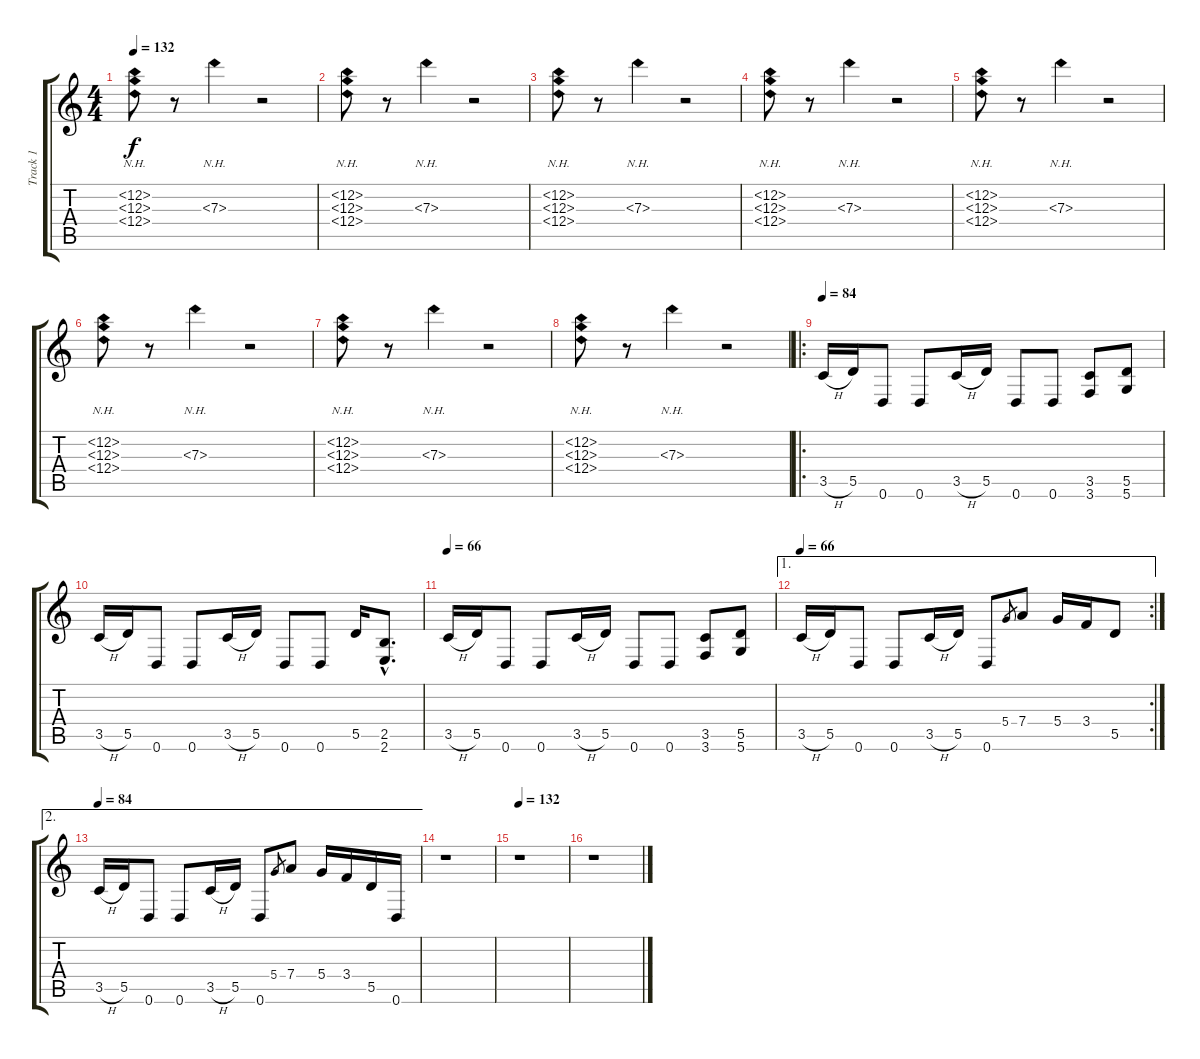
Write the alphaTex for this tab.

\track ("Track 1" "Track 1") {instrument overdrivenguitar}
\staff {score tabs}
\tuning (E4 B3 G3 D3 A2 D2) {hide}
\ts (4 4)
\tempo 132
\clef g2
\ks c
(0.2{nh} 0.3{nh} 0.4{nh}).8{dy f} r.8 7.3{nh}.4 r.2 |
(0.2{nh} 0.3{nh} 0.4{nh}).8 r.8 7.3{nh}.4 r.2 |
(0.2{nh} 0.3{nh} 0.4{nh}).8 r.8 7.3{nh}.4 r.2 |
(0.2{nh} 0.3{nh} 0.4{nh}).8 r.8 7.3{nh}.4 r.2 |
(0.2{nh} 0.3{nh} 0.4{nh}).8 r.8 7.3{nh}.4 r.2 |
(0.2{nh} 0.3{nh} 0.4{nh}).8 r.8 7.3{nh}.4 r.2 |
(0.2{nh} 0.3{nh} 0.4{nh}).8 r.8 7.3{nh}.4 r.2 |
(0.2{nh} 0.3{nh} 0.4{nh}).8 r.8 7.3{nh}.4 r.2 |
\ro
\tempo 66
\tempo 84
3.5{h}.16 5.5.16 0.6.8 0.6.8 3.5{h}.16 5.5.16 0.6.8 0.6.8 (3.5 3.6).8 (5.5 5.6).8 |
3.5{h}.16 5.5.16 0.6.8 0.6.8 3.5{h}.16 5.5.16 0.6.8 0.6.8 5.5.16 (2.5{hac} 2.6{hac}).8{d} |
\tempo 66
3.5{h}.16 5.5.16 0.6.8 0.6.8 3.5{h}.16 5.5.16 0.6.8 0.6.8 (3.5 3.6).8 (5.5 5.6).8 |
\ae 1
\rc 2
\tempo 66
3.5{h}.16 5.5.16 0.6.8 0.6.8 3.5{h}.16 5.5.16 0.6.8 5.4.8{gr} 7.4.8 5.4.16 3.4.16 5.5.8 |
\ae 2
\tempo 84
3.5{h}.16 5.5.16 0.6.8 0.6.8 3.5{h}.16 5.5.16 0.6.8 5.4.8{gr} 7.4.8 5.4.16 3.4.16 5.5.16 0.6.16 |
r.1 |
\tempo 132
r.1 |
r.1
